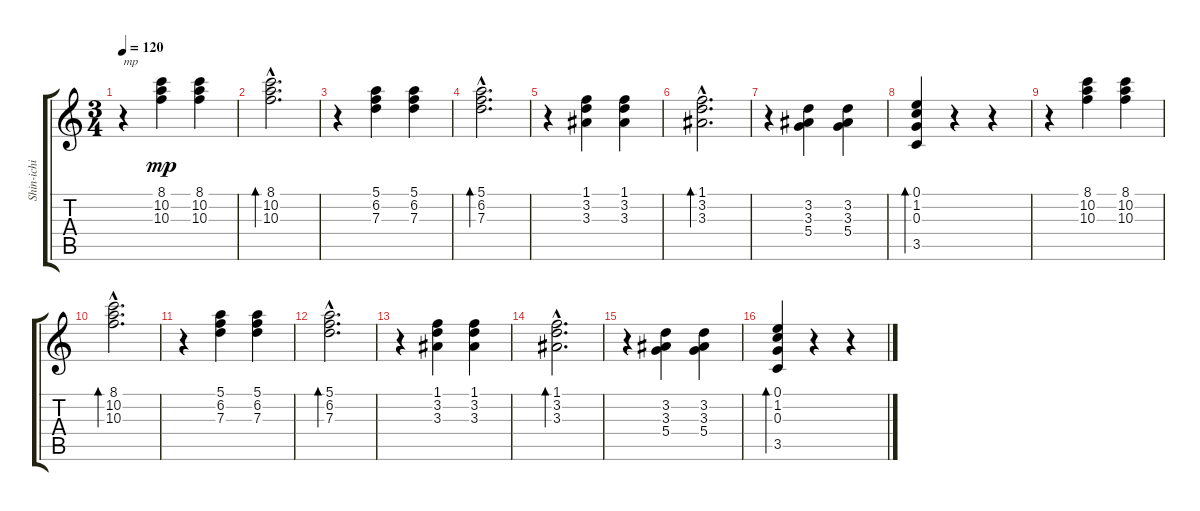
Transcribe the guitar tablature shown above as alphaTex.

\track ("Shin-ichi Fukuda" "Shin-ichi ") {instrument acousticguitarnylon}
\staff {score tabs}
\tuning (E4 B3 G3 D3 A2 E2) {hide}
\ts (3 4)
\tempo 120
\clef g2
\ks c
r.4{txt "mp" dy mp instrument acousticguitarnylon} (8.1 10.2 10.3).4 (8.1 10.2 10.3).4 |
(8.1{hac} 10.2{hac} 10.3{hac}).2{d bd 120} |
r.4 (5.1 6.2 7.3).4 (5.1 6.2 7.3).4 |
(5.1{hac} 6.2{hac} 7.3{hac}).2{d bd 120} |
r.4 (1.1 3.2 3.3).4 (1.1 3.2 3.3).4 |
(1.1{hac} 3.2{hac} 3.3{hac}).2{d bd 120} |
r.4 (3.2 3.3 5.4).4 (3.2 3.3 5.4).4 |
(0.1 1.2 0.3 3.5).4{bd 120} r.4 r.4 |
r.4 (8.1 10.2 10.3).4 (8.1 10.2 10.3).4 |
(8.1{hac} 10.2{hac} 10.3{hac}).2{d bd 120} |
r.4 (5.1 6.2 7.3).4 (5.1 6.2 7.3).4 |
(5.1{hac} 6.2{hac} 7.3{hac}).2{d bd 120} |
r.4 (1.1 3.2 3.3).4 (1.1 3.2 3.3).4 |
(1.1{hac} 3.2{hac} 3.3{hac}).2{d bd 120} |
r.4 (3.2 3.3 5.4).4 (3.2 3.3 5.4).4 |
(0.1 1.2 0.3 3.5).4{bd 120} r.4 r.4
